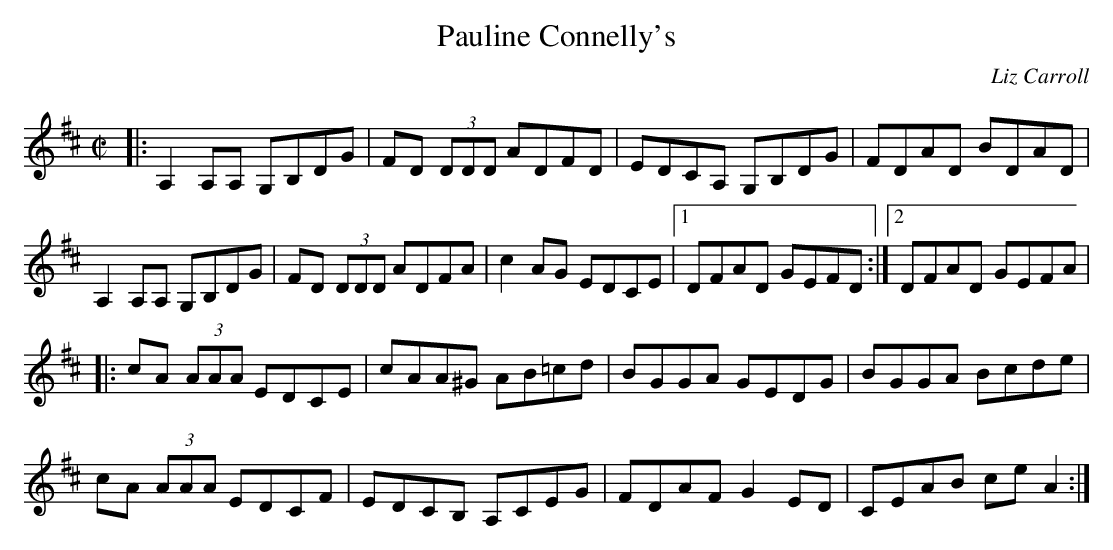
X:1
T:Pauline Connelly's
C:Liz Carroll
M:C|
K:Amix
|: A,2A,A, G,B,DG | FD (3DDD ADFD | EDCA, G,B,DG | FDAD BDAD |
A,2A,A, G,B,DG | FD (3DDD ADFA | c2AG EDCE |1 DFAD GEFD :|2 DFAD GEFA |
|: cA (3AAA EDCE | cAA^G AB=cd | BGGA GEDG | BGGA Bcde |
cA (3AAA EDCF | EDCB, A,CEG | FDAF G2ED | CEAB ceA2 :|
